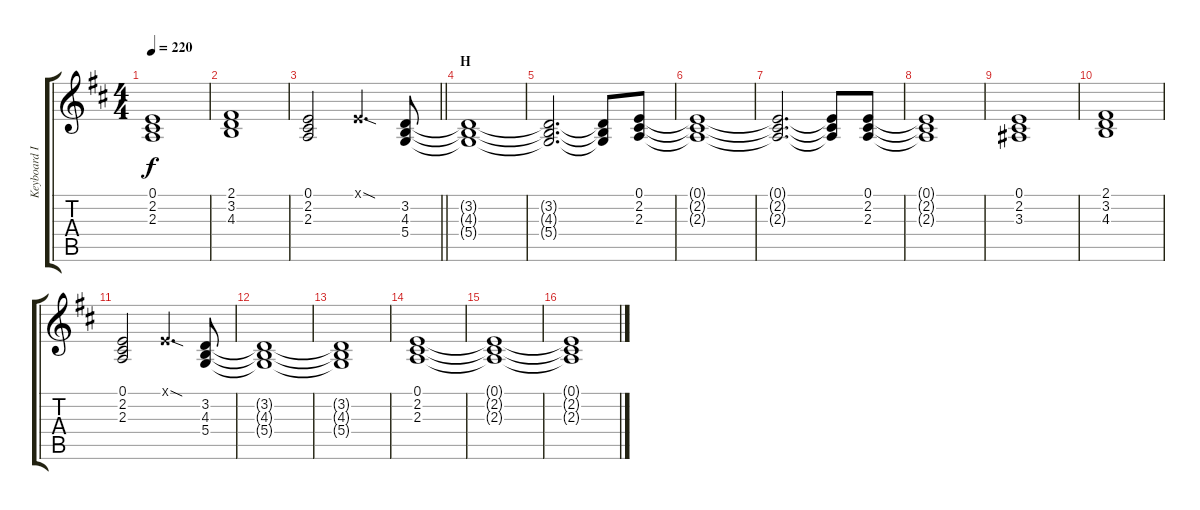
\track ("Keyboard I" "Keyboard I") {instrument drawbarorgan}
\staff {score tabs}
\tuning (E4 B3 G3 D3 A2 E2) {hide}
\ts (4 4)
\tempo 220
\clef g2
\ks d
(0.1{t} 2.2{t} 2.3{t}).1{dy f} |
(2.1 3.2 4.3).1 |
\barLineRight lightlight
(0.1 2.2 2.3).2 0.1{sod x}.4{d} (3.2 4.3 5.4).8 |
\section ("" "H")
(3.2{t} 4.3{t} 5.4{t}).1 |
(3.2{t} 4.3{t} 5.4{t}).2{d} (3.2{t} 4.3{t} 5.4{t}).8 (0.1 2.2 2.3).8 |
(0.1{t} 2.2{t} 2.3{t}).1 |
(0.1{t} 2.2{t} 2.3{t}).2{d} (0.1{t} 2.2{t} 2.3{t}).8 (0.1 2.2 2.3).8 |
(0.1{t} 2.2{t} 2.3{t}).1 |
(0.1 2.2 3.3).1 |
(2.1 3.2 4.3).1 |
(0.1 2.2 2.3).2 0.1{sod x}.4{d} (3.2 4.3 5.4).8 |
(3.2{t} 4.3{t} 5.4{t}).1 |
(3.2{t} 4.3{t} 5.4{t}).1 |
(0.1 2.2 2.3).1 |
(0.1{t} 2.2{t} 2.3{t}).1 |
(0.1{t} 2.2{t} 2.3{t}).1
